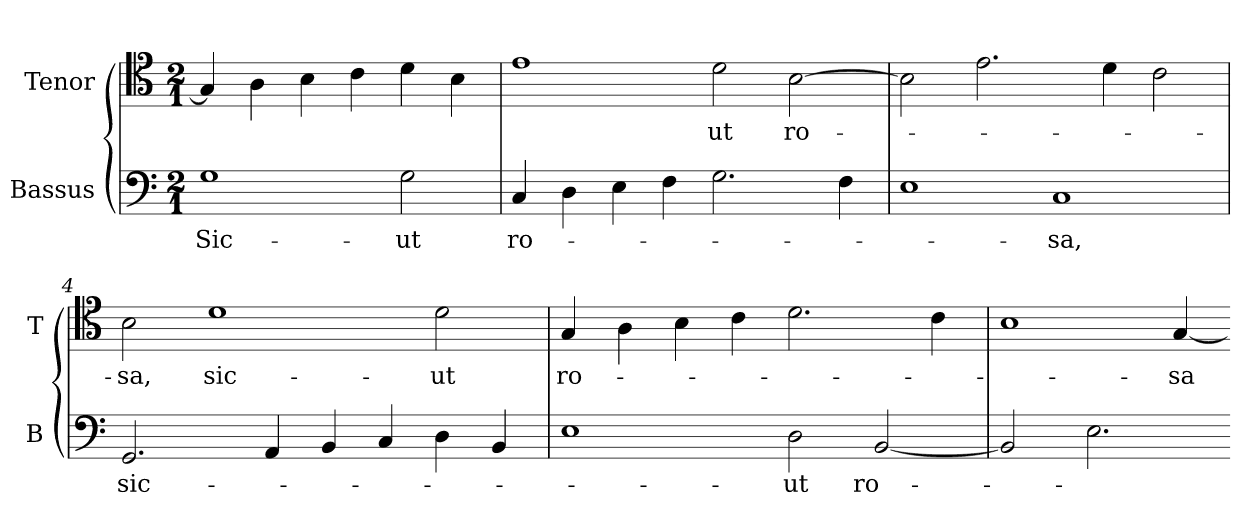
**kern	**text	**kern	**text
*part2	*part2	*part1	*part1
*staff2	*staff2	*staff1	*staff1
*I"Bassus	*	*I"Tenor	*
*I'B	*	*I'T	*
*clefF4	*	*clefC4	*
*k[]	*	*k[]	*
*G:mix	*	*G:mix	*
*M2/1	*	*M2/1	*
=	=	=	=
1Gi	Sic-	4Gi]	.
.	.	4A	.
.	.	4B	.
.	.	4c	.
2Gi	-ut	4d	.
.	.	4B	.
=2	=2	=2	=2
4Ci	ro-	1e	.
4Di	.	.	.
4Ei	.	.	.
4Fi	.	.	.
2.Gi	.	2d	-ut
.	.	[2B	ro-
4Fi	.	.	.
=3	=3	=3	=3
1Ei	.	2B]	.
.	.	2.e	.
1Ci	-sa,	.	.
.	.	4di	.
.	.	2ci	.
=4	=4	=4	=4
2.GGi	sic-	2Bi	-sa,
.	.	1di	sic-
4AA	.	.	.
4BB	.	.	.
4C	.	.	.
4D	.	2di	-ut
4BB	.	.	.
=5	=5	=5	=5
1E	.	4Gi	ro-
.	.	4Ai	.
.	.	4Bi	.
.	.	4ci	.
2D	-ut	2.di	.
[2BB	ro-	.	.
.	.	4ci	.
=6	=6	=6	=6
2BB]	.	1Bi	.
2.E	.	.	.
.	.	[4Gi	-sa
=-	=-	=-	=-
*-	*-	*-	*-
